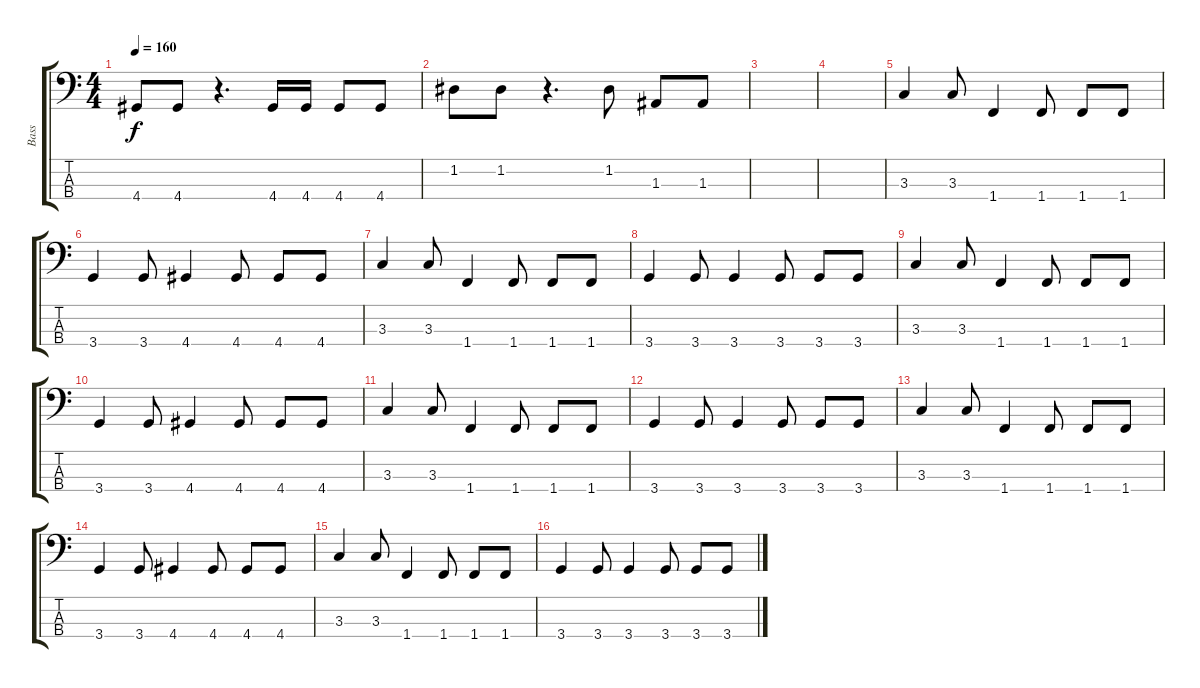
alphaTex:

\track ("Bass" "Bass") {instrument electricbassfinger}
\staff {score tabs}
\tuning (G2 D2 A1 E1) {hide}
\ts (4 4)
\tempo 160
\clef f4
\ks c
4.4.8{dy f} 4.4.8 r.4{d} 4.4.16 4.4.16 4.4.8 4.4.8 |
1.2.8 1.2.8 r.4{d} 1.2.8 1.3.8 1.3.8 |
|
|
\section ("" "")
3.3.4 3.3.8 1.4.4 1.4.8 1.4.8 1.4.8 |
3.4.4 3.4.8 4.4.4 4.4.8 4.4.8 4.4.8 |
3.3.4 3.3.8 1.4.4 1.4.8 1.4.8 1.4.8 |
3.4.4 3.4.8 3.4.4 3.4.8 3.4.8 3.4.8 |
3.3.4 3.3.8 1.4.4 1.4.8 1.4.8 1.4.8 |
3.4.4 3.4.8 4.4.4 4.4.8 4.4.8 4.4.8 |
3.3.4 3.3.8 1.4.4 1.4.8 1.4.8 1.4.8 |
3.4.4 3.4.8 3.4.4 3.4.8 3.4.8 3.4.8 |
3.3.4 3.3.8 1.4.4 1.4.8 1.4.8 1.4.8 |
3.4.4 3.4.8 4.4.4 4.4.8 4.4.8 4.4.8 |
3.3.4 3.3.8 1.4.4 1.4.8 1.4.8 1.4.8 |
3.4.4 3.4.8 3.4.4 3.4.8 3.4.8 3.4.8
